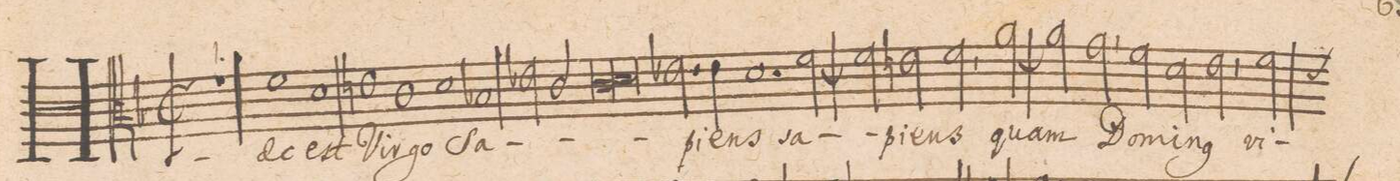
**kern	**text
*I"ALTVS.	*
*clefC3	*
*k[b-]	*
*met(C|)	*
1r	.
1f	Haec
=2-	=2-
1d	est
1en	Vir-
=3-	=3-
1c	-go
1d	Sa-
=4-	=4-
*2\right	*
1B-X	.
2e-X\	.
2c/	.
=5-	=5-
*lig	*
1c	.
1d	.
*Xlig	*
=6-	=6-
2.e-X\	.
4e-\	-pi-
1.d	-ens
=7-	=7-
[<2f\	sa-
2f]	.
2en\	-pi-
=8-	=8-
2f,\	-ens
[<2a\	quam
2a]	.
2g,\	.
=9-	=9-
2f\	Do-
2d\	-mi-
2e,\	-n(us)
*custos:d	*
2f\	vi-
=10-	=10-
*-	*-
